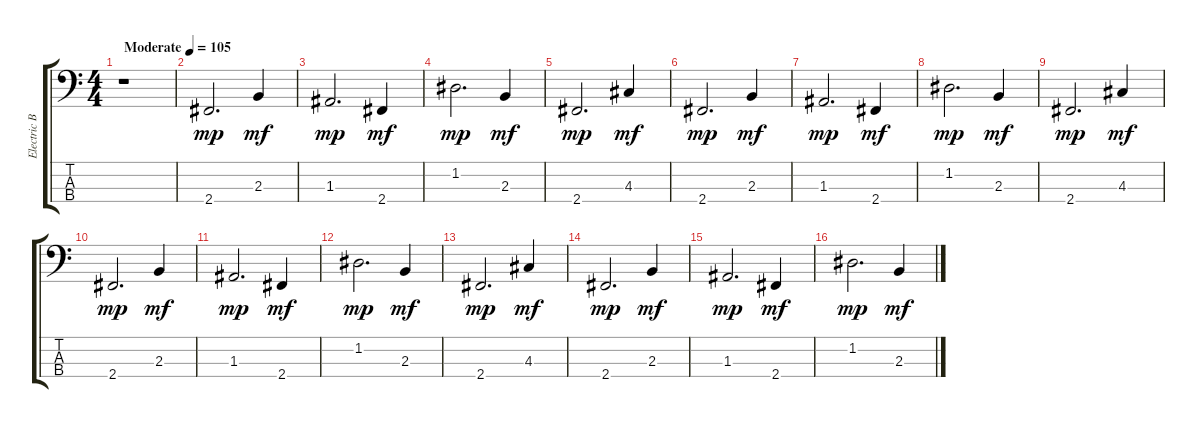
\track ("Electric Bass" "Electric B") {instrument electricbassfinger}
\staff {score tabs}
\tuning (G2 D2 A1 E1) {hide}
\ts (4 4)
\tempo (105 "Moderate")
\tempo 104
\tempo (105 "Moderate")
\clef f4
\ks c
r.1{dy mp instrument electricbassfinger} |
2.4.2{d} 2.3.4{dy mf} |
1.3.2{d dy mp} 2.4.4{dy mf} |
1.2.2{d dy mp} 2.3.4{dy mf} |
2.4.2{d dy mp} 4.3.4{dy mf} |
2.4.2{d dy mp} 2.3.4{dy mf} |
1.3.2{d dy mp} 2.4.4{dy mf} |
1.2.2{d dy mp} 2.3.4{dy mf} |
2.4.2{d dy mp} 4.3.4{dy mf} |
2.4.2{d dy mp} 2.3.4{dy mf} |
1.3.2{d dy mp} 2.4.4{dy mf} |
1.2.2{d dy mp} 2.3.4{dy mf} |
2.4.2{d dy mp} 4.3.4{dy mf} |
2.4.2{d dy mp} 2.3.4{dy mf} |
1.3.2{d dy mp} 2.4.4{dy mf} |
1.2.2{d dy mp} 2.3.4{dy mf}
